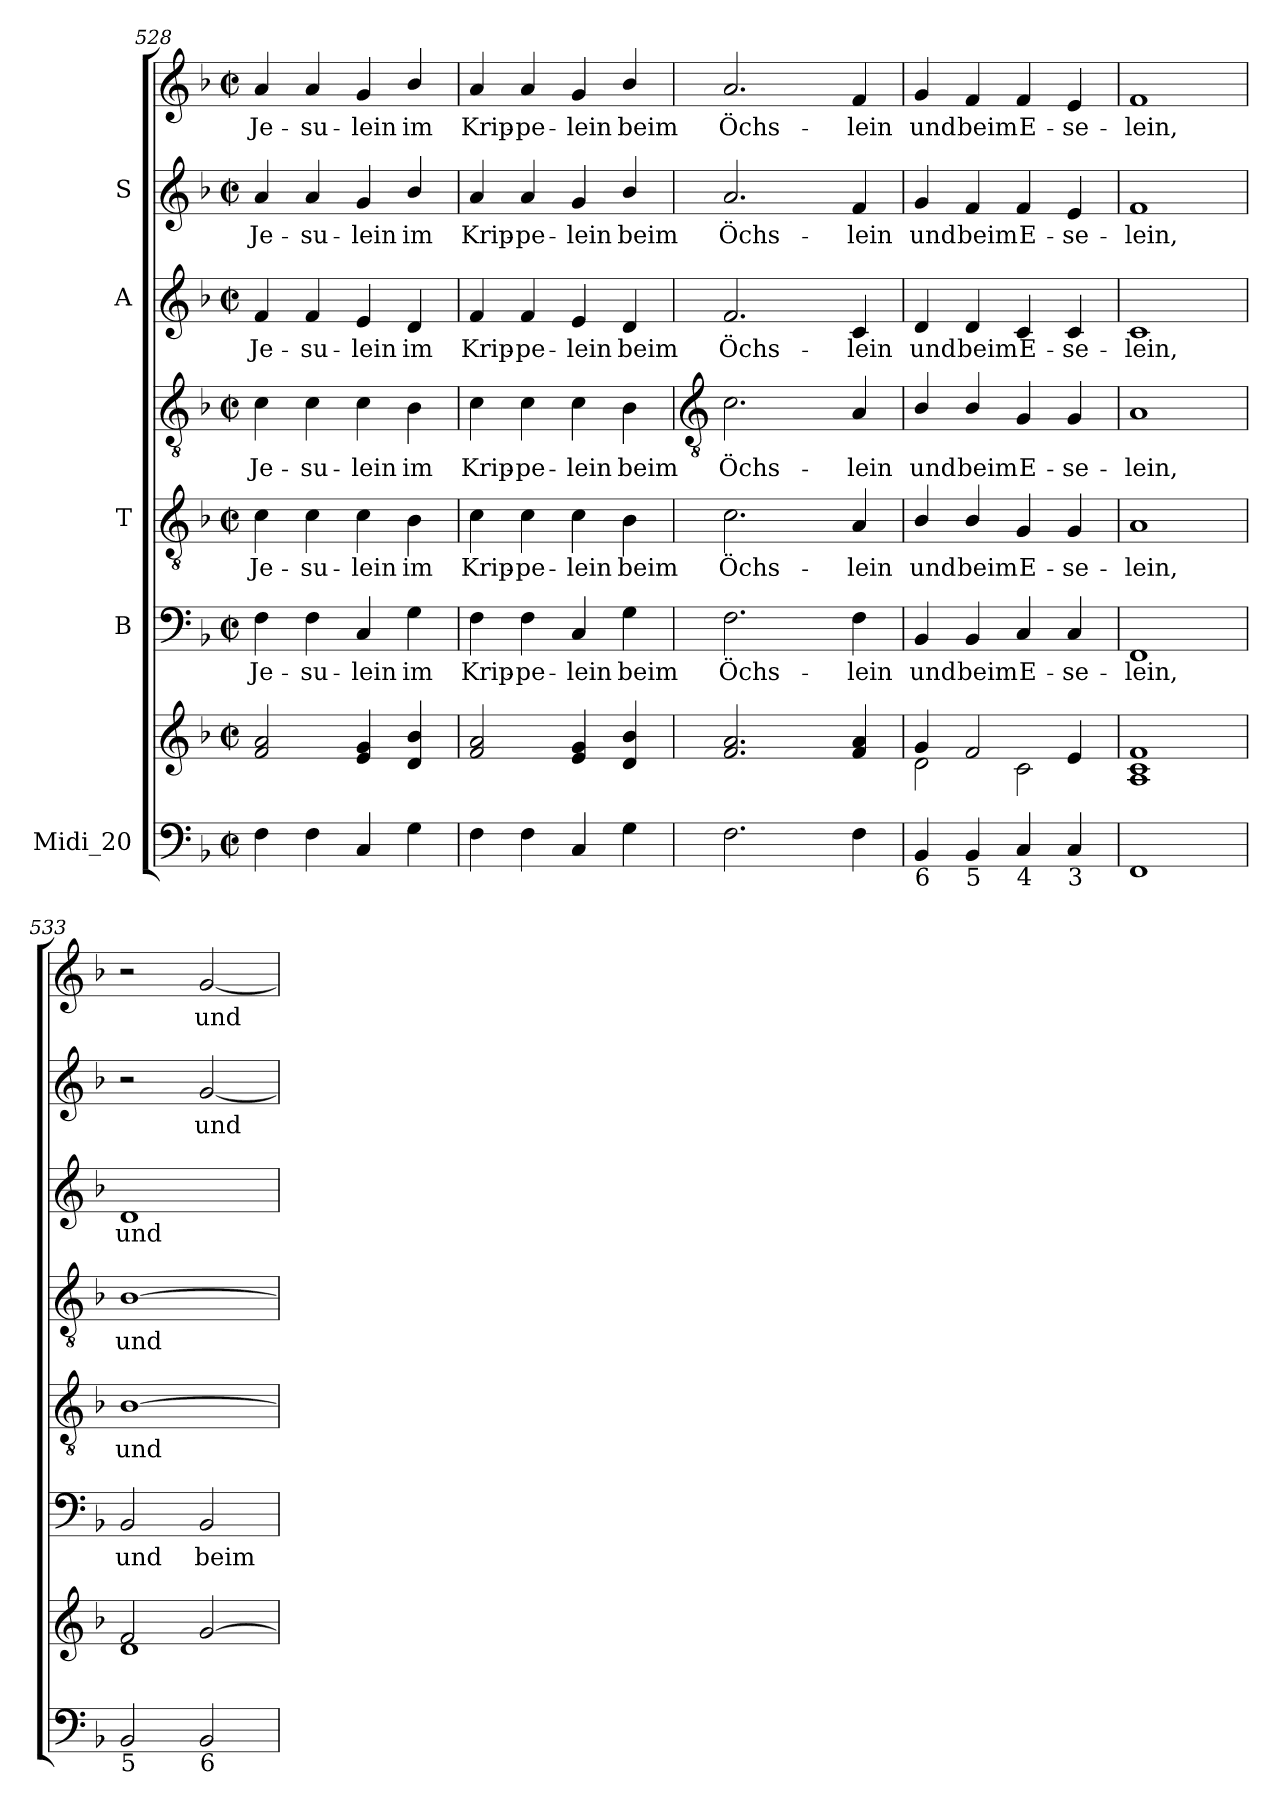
**kern	**kern	**kern	**text	**kern	**text	**kern	**text	**kern	**text	**kern	**text	**kern	**text
*part5	*part5	*part4	*part4	*part3	*part3	*part3	*part3	*part2	*part2	*part1	*part1	*part1	*part1
*staff8	*staff7	*staff6	*staff6	*staff5	*staff5	*staff4	*staff4	*staff3	*staff3	*staff2	*staff2	*staff1	*staff1
*I"Midi_20	*	*I"B	*	*I"T	*	*	*	*I"A	*	*I"S	*	*	*
*clefF4	*clefG2	*clefF4	*	*clefGv2	*	*clefGv2	*	*clefG2	*	*clefG2	*	*clefG2	*
*k[b-]	*k[b-]	*k[b-]	*	*k[b-]	*	*k[b-]	*	*k[b-]	*	*k[b-]	*	*k[b-]	*
*F:	*F:	*F:	*	*F:	*	*F:	*	*F:	*	*F:	*	*F:	*
*M2/2	*M2/2	*M2/2	*	*M2/2	*	*M2/2	*	*M2/2	*	*M2/2	*	*M2/2	*
*met(c|)	*met(c|)	*met(c|)	*	*met(c|)	*	*met(c|)	*	*met(c|)	*	*met(c|)	*	*met(c|)	*
=528	=528	=528	=528	=528	=528	=528	=528	=528	=528	=528	=528	=528	=528
*	*^	*	*	*	*	*	*	*	*	*	*	*	*
!	!	!	!	!LO:LY:b	!	!LO:LY:b	!	!LO:LY:b	!	!LO:LY:b	!	!LO:LY:b	!	!LO:LY:b
4F	2f 2a	2ryy	4F	Je-	4c	Je-	4c	Je-	4f	Je-	4a	Je-	4a	Je-
!	!	!	!	!LO:LY:b	!	!LO:LY:b	!	!LO:LY:b	!	!LO:LY:b	!	!LO:LY:b	!	!LO:LY:b
4F	.	.	4F	-su-	4c	-su-	4c	-su-	4f	-su-	4a	-su-	4a	-su-
!	!	!	!	!LO:LY:b	!	!LO:LY:b	!	!LO:LY:b	!	!LO:LY:b	!	!LO:LY:b	!	!LO:LY:b
4C	4e 4g	2ryy	4C	-lein	4c	-lein	4c	-lein	4e	-lein	4g	-lein	4g	-lein
!	!	!	!	!LO:LY:b	!	!LO:LY:b	!	!LO:LY:b	!	!LO:LY:b	!	!LO:LY:b	!	!LO:LY:b
4G	4d 4b-	.	4G	im	4B-	im	4B-	im	4d	im	4b-/	im	4b-/	im
=529	=529	=529	=529	=529	=529	=529	=529	=529	=529	=529	=529	=529	=529	=529
!	!	!	!	!LO:LY:b	!	!LO:LY:b	!	!LO:LY:b	!	!LO:LY:b	!	!LO:LY:b	!	!LO:LY:b
4F	2f 2a	2ryy	4F	Krip-	4c	Krip-	4c	Krip-	4f	Krip-	4a	Krip-	4a	Krip-
!	!	!	!	!LO:LY:b	!	!LO:LY:b	!	!LO:LY:b	!	!LO:LY:b	!	!LO:LY:b	!	!LO:LY:b
4F	.	.	4F	-pe-	4c	-pe-	4c	-pe-	4f	-pe-	4a	-pe-	4a	-pe-
!	!	!	!	!LO:LY:b	!	!LO:LY:b	!	!LO:LY:b	!	!LO:LY:b	!	!LO:LY:b	!	!LO:LY:b
4C	4e 4g	2ryy	4C	-lein	4c	-lein	4c	-lein	4e	-lein	4g	-lein	4g	-lein
!	!	!	!	!LO:LY:b	!	!LO:LY:b	!	!LO:LY:b	!	!LO:LY:b	!	!LO:LY:b	!	!LO:LY:b
4G	4d 4b-	.	4G	beim	4B-	beim	4B-	beim	4d	beim	4b-/	beim	4b-/	beim
!!LO:LB:g=z
=530	=530	=530	=530	=530	=530	=530	=530	=530	=530	=530	=530	=530	=530	=530
*	*	*	*	*	*	*	*clefGv2	*	*	*	*	*	*	*
!	!	!	!	!LO:LY:b	!	!LO:LY:b	!	!LO:LY:b	!	!LO:LY:b	!	!LO:LY:b	!	!LO:LY:b
2.F	2.f 2.a	2ryy	2.F	Öchs-	2.c	Öchs-	2.c	Öchs-	2.f	Öchs-	2.a	Öchs-	2.a	Öchs-
.	.	2ryy	.	.	.	.	.	.	.	.	.	.	.	.
!	!	!	!	!LO:LY:b	!	!LO:LY:b	!	!LO:LY:b	!	!LO:LY:b	!	!LO:LY:b	!	!LO:LY:b
4F	4f 4a	.	4F	-lein	4A	-lein	4A	-lein	4c	-lein	4f	-lein	4f	-lein
=531	=531	=531	=531	=531	=531	=531	=531	=531	=531	=531	=531	=531	=531	=531
!LO:TX:b:t=6	!	!	!	!	!	!	!	!	!	!	!	!	!	!
!	!	!	!	!LO:LY:b	!	!LO:LY:b	!	!LO:LY:b	!	!LO:LY:b	!	!LO:LY:b	!	!LO:LY:b
4BB-	4g	2d\	4BB-	und	4B-/	und	4B-/	und	4d	und	4g	und	4g	und
!LO:TX:b:t=5	!	!	!	!	!	!	!	!	!	!	!	!	!	!
!	!	!	!	!LO:LY:b	!	!LO:LY:b	!	!LO:LY:b	!	!LO:LY:b	!	!LO:LY:b	!	!LO:LY:b
4BB-	2f	.	4BB-	beim	4B-/	beim	4B-/	beim	4d	beim	4f	beim	4f	beim
!LO:TX:b:t=4	!	!	!	!	!	!	!	!	!	!	!	!	!	!
!	!	!	!	!LO:LY:b	!	!LO:LY:b	!	!LO:LY:b	!	!LO:LY:b	!	!LO:LY:b	!	!LO:LY:b
4C	.	2c\	4C	E-	4G	E-	4G	E-	4c	E-	4f	E-	4f	E-
!LO:TX:b:t=3	!	!	!	!	!	!	!	!	!	!	!	!	!	!
!	!	!	!	!LO:LY:b	!	!LO:LY:b	!	!LO:LY:b	!	!LO:LY:b	!	!LO:LY:b	!	!LO:LY:b
4C	4e	.	4C	-se-	4G	-se-	4G	-se-	4c	-se-	4e	-se-	4e	-se-
=532	=532	=532	=532	=532	=532	=532	=532	=532	=532	=532	=532	=532	=532	=532
!	!	!	!	!LO:LY:b	!	!LO:LY:b	!	!LO:LY:b	!	!LO:LY:b	!	!LO:LY:b	!	!LO:LY:b
1FF	1f	1A\ 1c\	1FF	-lein,	1A	-lein,	1A	-lein,	1c	-lein,	1f	-lein,	1f	-lein,
=533	=533	=533	=533	=533	=533	=533	=533	=533	=533	=533	=533	=533	=533	=533
!LO:TX:b:t=5	!	!	!	!	!	!	!	!	!	!	!	!	!	!
!	!	!	!	!LO:LY:b	!	!LO:LY:b	!	!LO:LY:b	!	!LO:LY:b	!	!	!	!
2BB-	2f	1d\	2BB-	und	[1B-	und	[1B-	und	1d	und	2r	.	2r	.
!LO:TX:b:t=6	!	!	!	!	!	!	!	!	!	!	!	!	!	!
!	!	!	!	!LO:LY:b	!	!	!	!	!	!	!	!LO:LY:b	!	!LO:LY:b
2BB-	[2g	.	2BB-	beim	.	.	.	.	.	.	[2g	und	[2g	und
*	*v	*v	*	*	*	*	*	*	*	*	*	*	*	*
=	=	=	=	=	=	=	=	=	=	=	=	=	=
*-	*-	*-	*-	*-	*-	*-	*-	*-	*-	*-	*-	*-	*-
